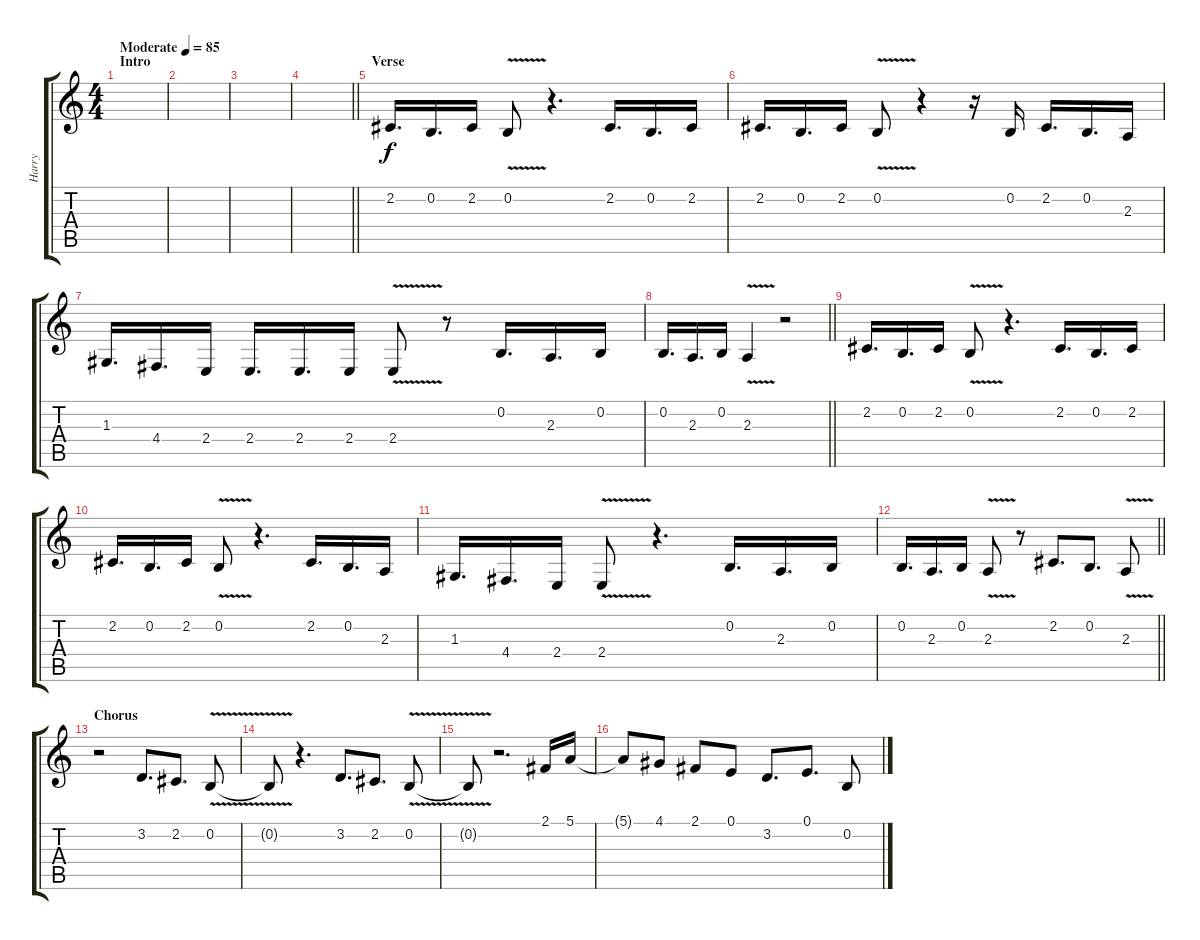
\track ("Harry" "Harry") {instrument altosax}
\staff {score tabs}
\tuning (E4 B3 G3 D3 A2 E2) {hide}
\ts (4 4)
\section ("" "Intro")
\tempo (85 "Moderate")
\clef g2
\ks c
|
|
|
\barLineRight lightlight
|
\section ("" "Verse")
2.2.16{d} 0.2.16{d} 2.2.16 0.2{v}.8 r.4{d} 2.2.16{d} 0.2.16{d} 2.2.16 |
2.2.16{d} 0.2.16{d} 2.2.16 0.2{v}.8 r.4 r.16 0.2.16 2.2.16{d} 0.2.16{d} 2.3.16 |
1.3.16{d} 4.4.16{d} 2.4.16 2.4.16{d} 2.4.16{d} 2.4.16 2.4{v}.8 r.8 0.2.16{d} 2.3.16{d} 0.2.16 |
\barLineRight lightlight
0.2.16{d} 2.3.16{d} 0.2.16 2.3{v}.4 r.2 |
2.2.16{d} 0.2.16{d} 2.2.16 0.2{v}.8 r.4{d} 2.2.16{d} 0.2.16{d} 2.2.16 |
2.2.16{d} 0.2.16{d} 2.2.16 0.2{v}.8 r.4{d} 2.2.16{d} 0.2.16{d} 2.3.16 |
1.3.16{d} 4.4.16{d} 2.4.16 2.4{v}.8 r.4{d} 0.2.16{d} 2.3.16{d} 0.2.16 |
\barLineRight lightlight
0.2.16{d} 2.3.16{d} 0.2.16 2.3{v}.8 r.8 2.2.8{d} 0.2.8{d} 2.3{v}.8 |
\section ("" "Chorus")
r.2 3.2.8{d} 2.2.8{d} 0.2{v}.8 |
0.2{t}.8 r.4{d} 3.2.8{d} 2.2.8{d} 0.2{v}.8 |
0.2{t}.8 r.2{d} 2.1.16 5.1.16 |
5.1{t}.8 4.1.8 2.1.8 0.1.8 3.2.8{d} 0.1.8{d} 0.2.8
